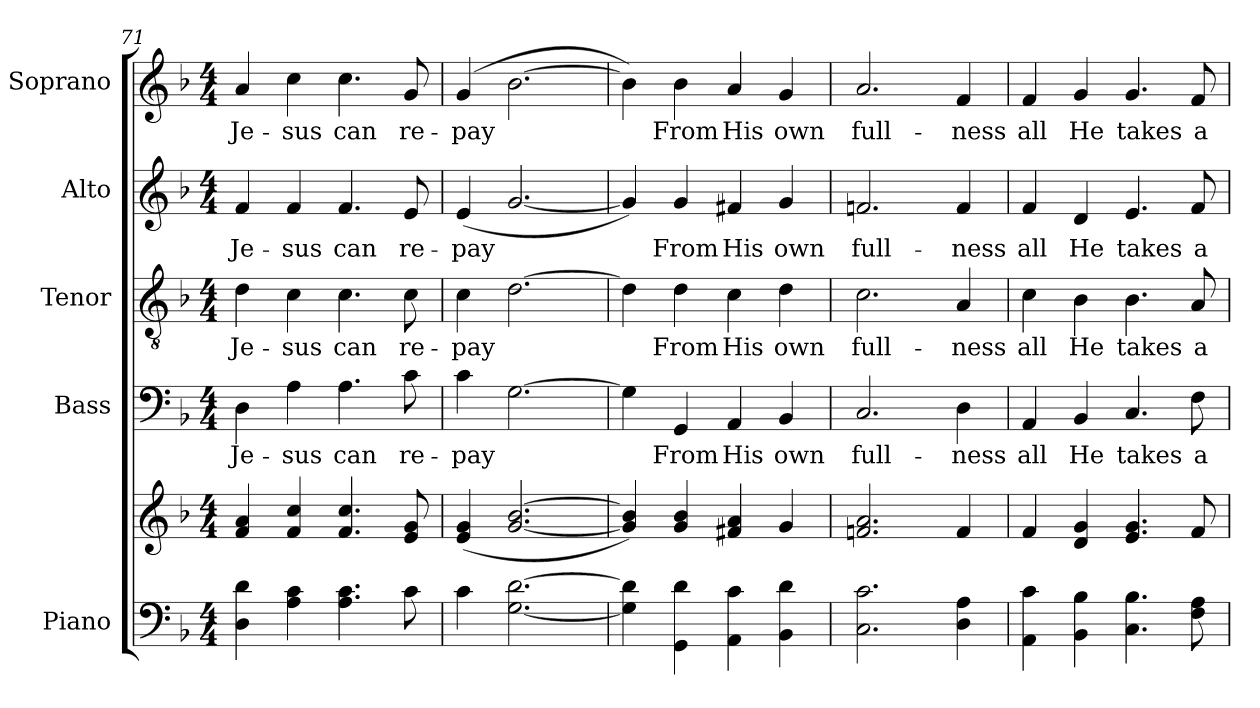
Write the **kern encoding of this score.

**kern	**kern	**kern	**text	**kern	**text	**kern	**text	**kern	**text
*part5	*part5	*part4	*part4	*part3	*part3	*part2	*part2	*part1	*part1
*staff6	*staff5	*staff4	*staff4	*staff3	*staff3	*staff2	*staff2	*staff1	*staff1
*I"Piano	*	*I"Bass	*	*I"Tenor	*	*I"Alto	*	*I"Soprano	*
*I'Pno.	*	*I'B.	*	*I'T.	*	*I'A.	*	*I'S.	*
*clefF4	*clefG2	*clefF4	*	*clefGv2	*	*clefG2	*	*clefG2	*
*	*	*	*	*ITrd7c12	*	*	*	*	*
*k[b-]	*k[b-]	*k[b-]	*	*k[b-]	*	*k[b-]	*	*k[b-]	*
*F:	*F:	*F:	*	*F:	*	*F:	*	*F:	*
*M4/4	*M4/4	*M4/4	*	*M4/4	*	*M4/4	*	*M4/4	*
=71	=71	=71	=71	=71	=71	=71	=71	=71	=71
!	!	!	!LO:LY:b:color=#000000	!	!	!	!	!	!
!	!	!	!	!	!LO:LY:b:color=#000000	!	!	!	!
!	!	!	!	!	!	!	!LO:LY:b:color=#000000	!	!
!	!	!	!	!	!	!	!	!	!LO:LY:b:color=#000000
4Di\ 4di	4fi/ 4ai	4Di\	Je-	4Di\	Je-	4fi/	Je-	4ai/	Je-
!	!	!	!LO:LY:b:color=#000000	!	!	!	!	!	!
!	!	!	!	!	!LO:LY:b:color=#000000	!	!	!	!
!	!	!	!	!	!	!	!LO:LY:b:color=#000000	!	!
!	!	!	!	!	!	!	!	!	!LO:LY:b:color=#000000
4Ai\ 4ci	4fi/ 4cci	4Ai\	-sus	4Ci\	-sus	4fi/	-sus	4cci\	-sus
!	!	!	!LO:LY:b:color=#000000	!	!	!	!	!	!
!	!	!	!	!	!LO:LY:b:color=#000000	!	!	!	!
!	!	!	!	!	!	!	!LO:LY:b:color=#000000	!	!
!	!	!	!	!	!	!	!	!	!LO:LY:b:color=#000000
4.Ai\ 4.ci	4.fi/ 4.cci	4.Ai\	can	4.Ci\	can	4.fi/	can	4.cci\	can
!	!	!	!LO:LY:b:color=#000000	!	!	!	!	!	!
!	!	!	!	!	!LO:LY:b:color=#000000	!	!	!	!
!	!	!	!	!	!	!	!LO:LY:b:color=#000000	!	!
!	!	!	!	!	!	!	!	!	!LO:LY:b:color=#000000
8ci\	8ei/ 8gi	8ci\	re-	8Ci\	re-	8ei/	re-	8gi/	re-
=72	=72	=72	=72	=72	=72	=72	=72	=72	=72
!	!	!	!LO:LY:b:color=#000000	!	!	!	!	!	!
!	!	!	!	!	!LO:LY:b:color=#000000	!	!	!	!
!	!	!	!	!	!	!	!LO:LY:b:color=#000000	!	!
!	!	!	!	!	!	!	!	!	!LO:LY:b:color=#000000
4ci\	(4ei/ 4gi	4ci\	-pay	4Ci\	-pay	(4ei/	-pay	(4gi/	-pay
[<2.Gi\ [>2.di	[<2.gi/ [>2.b-i	[>2.Gi\	.	[>2.Di\	.	[<2.gi/	.	[>2.b-i\	.
!!LO:PB:g=z
=73	=73	=73	=73	=73	=73	=73	=73	=73	=73
4Gi\] 4di]	4gi/] 4b-i])	4Gi\]	.	4Di\]	.	4gi/])	.	4b-i\])	.
!	!	!	!LO:LY:b:color=#000000	!	!	!	!	!	!
!	!	!	!	!	!LO:LY:b:color=#000000	!	!	!	!
!	!	!	!	!	!	!	!LO:LY:b:color=#000000	!	!
!	!	!	!	!	!	!	!	!	!LO:LY:b:color=#000000
4GGi\ 4di	4gi/ 4b-i	4GGi/	From	4Di\	From	4gi/	From	4b-i\	From
!	!	!	!LO:LY:b:color=#000000	!	!	!	!	!	!
!	!	!	!	!	!LO:LY:b:color=#000000	!	!	!	!
!	!	!	!	!	!	!	!LO:LY:b:color=#000000	!	!
!	!	!	!	!	!	!	!	!	!LO:LY:b:color=#000000
4AAi\ 4ci	4f#Xi/ 4ai	4AAi/	His	4Ci\	His	4f#Xi/	His	4ai/	His
!	!	!	!LO:LY:b:color=#000000	!	!	!	!	!	!
!	!	!	!	!	!LO:LY:b:color=#000000	!	!	!	!
!	!	!	!	!	!	!	!LO:LY:b:color=#000000	!	!
!	!	!	!	!	!	!	!	!	!LO:LY:b:color=#000000
4BB-i\ 4di	4gi/	4BB-i/	own	4Di\	own	4gi/	own	4gi/	own
=74	=74	=74	=74	=74	=74	=74	=74	=74	=74
!	!	!	!LO:LY:b:color=#000000	!	!	!	!	!	!
!	!	!	!	!	!LO:LY:b:color=#000000	!	!	!	!
!	!	!	!	!	!	!	!LO:LY:b:color=#000000	!	!
!	!	!	!	!	!	!	!	!	!LO:LY:b:color=#000000
2.Ci\ 2.ci	2.fni/ 2.ai	2.Ci/	full-	2.Ci\	full-	2.fni/	full-	2.ai/	full-
!	!	!	!LO:LY:b:color=#000000	!	!	!	!	!	!
!	!	!	!	!	!LO:LY:b:color=#000000	!	!	!	!
!	!	!	!	!	!	!	!LO:LY:b:color=#000000	!	!
!	!	!	!	!	!	!	!	!	!LO:LY:b:color=#000000
4Di\ 4Ai	4fi/	4Di\	-ness	4AAi/	-ness	4fi/	-ness	4fi/	-ness
=75	=75	=75	=75	=75	=75	=75	=75	=75	=75
!	!	!	!LO:LY:b:color=#000000	!	!	!	!	!	!
!	!	!	!	!	!LO:LY:b:color=#000000	!	!	!	!
!	!	!	!	!	!	!	!LO:LY:b:color=#000000	!	!
!	!	!	!	!	!	!	!	!	!LO:LY:b:color=#000000
4AAi\ 4ci	4fi/	4AAi/	all	4Ci\	all	4fi/	all	4fi/	all
!	!	!	!LO:LY:b:color=#000000	!	!	!	!	!	!
!	!	!	!	!	!LO:LY:b:color=#000000	!	!	!	!
!	!	!	!	!	!	!	!LO:LY:b:color=#000000	!	!
!	!	!	!	!	!	!	!	!	!LO:LY:b:color=#000000
4BB-i\ 4B-i	4di/ 4gi	4BB-i/	He	4BB-i\	He	4di/	He	4gi/	He
!	!	!	!LO:LY:b:color=#000000	!	!	!	!	!	!
!	!	!	!	!	!LO:LY:b:color=#000000	!	!	!	!
!	!	!	!	!	!	!	!LO:LY:b:color=#000000	!	!
!	!	!	!	!	!	!	!	!	!LO:LY:b:color=#000000
4.Ci\ 4.B-i	4.ei/ 4.gi	4.Ci/	takes	4.BB-i\	takes	4.ei/	takes	4.gi/	takes
!	!	!	!LO:LY:b:color=#000000	!	!	!	!	!	!
!	!	!	!	!	!LO:LY:b:color=#000000	!	!	!	!
!	!	!	!	!	!	!	!LO:LY:b:color=#000000	!	!
!	!	!	!	!	!	!	!	!	!LO:LY:b:color=#000000
8Fi\ 8Ai	8fi/	8Fi\	a-	8AAi/	a-	8fi/	a-	8fi/	a-
=	=	=	=	=	=	=	=	=	=
*-	*-	*-	*-	*-	*-	*-	*-	*-	*-
